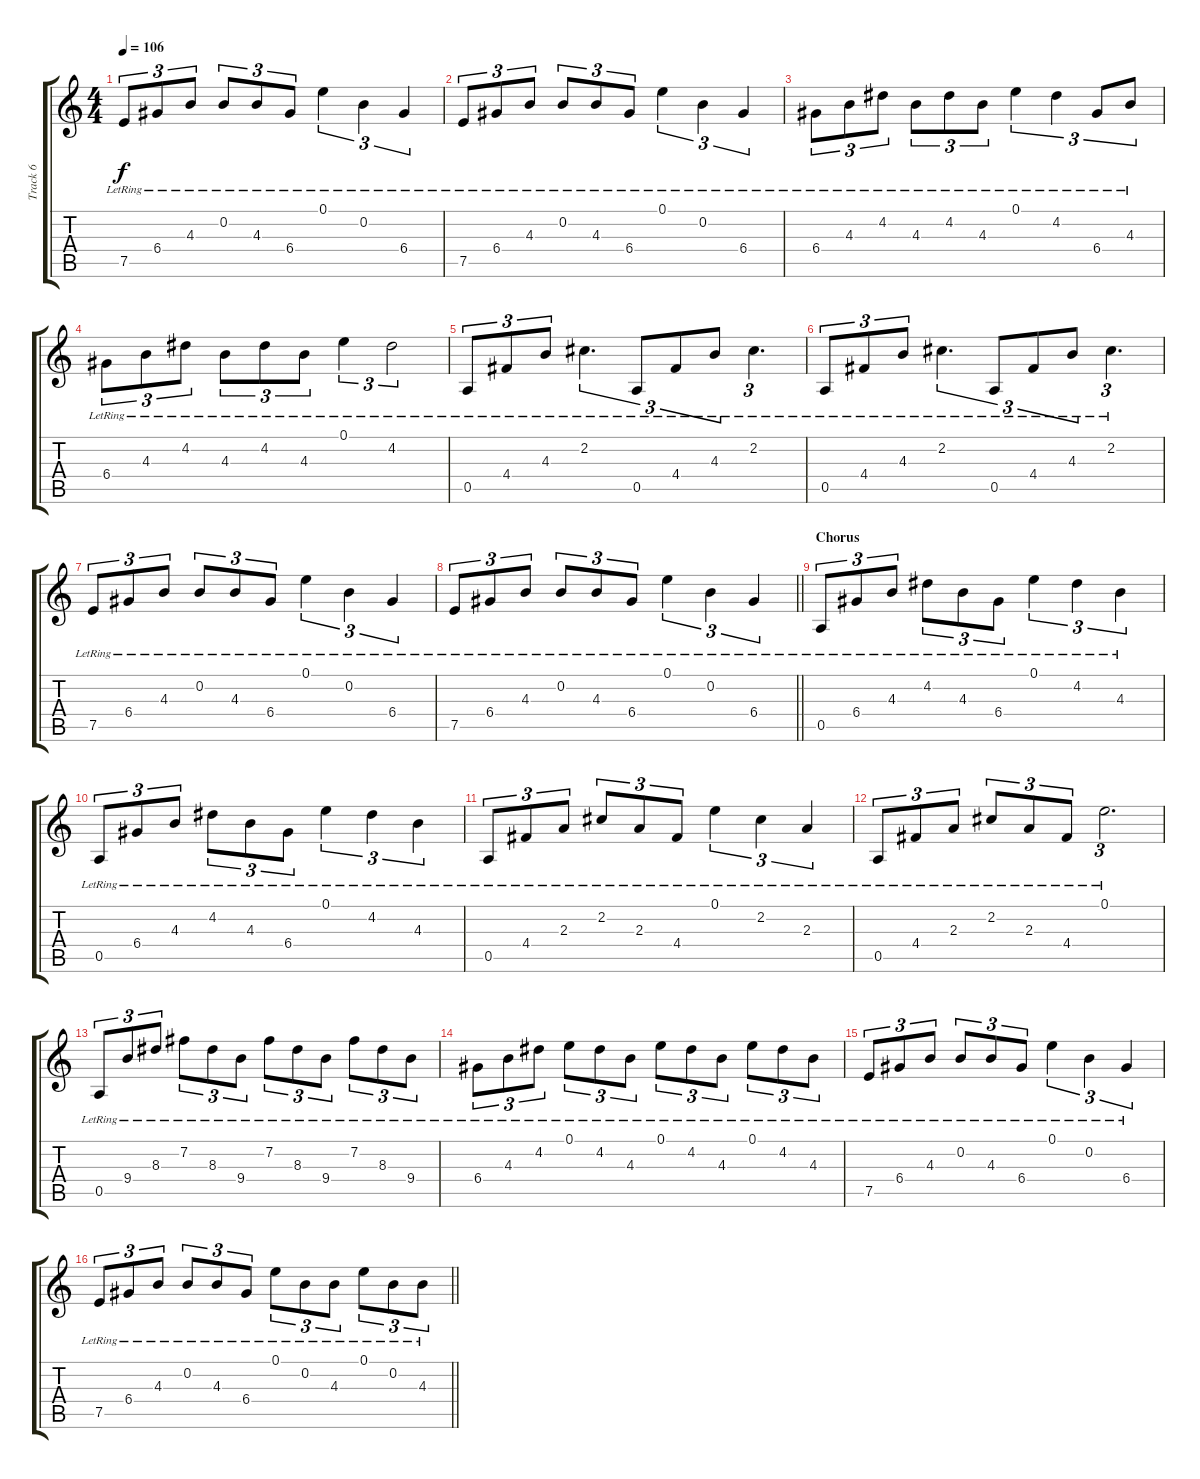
\track ("Track 6" "Track 6") {instrument acousticguitarsteel}
\staff {score tabs}
\tuning (E4 B3 G3 D3 A2 E2) {hide}
\ts (4 4)
\tempo 106
\clef g2
\ks c
7.5{lr}.8{tu (3 2) dy f} 6.4{lr}.8{tu (3 2)} 4.3{lr}.8{tu (3 2)} 0.2{lr}.8{tu (3 2)} 4.3{lr}.8{tu (3 2)} 6.4{lr}.8{tu (3 2)} 0.1{lr}.4{tu (3 2)} 0.2{lr}.4{tu (3 2)} 6.4{lr}.4{tu (3 2)} |
7.5{lr}.8{tu (3 2)} 6.4{lr}.8{tu (3 2)} 4.3{lr}.8{tu (3 2)} 0.2{lr}.8{tu (3 2)} 4.3{lr}.8{tu (3 2)} 6.4{lr}.8{tu (3 2)} 0.1{lr}.4{tu (3 2)} 0.2{lr}.4{tu (3 2)} 6.4{lr}.4{tu (3 2)} |
6.4{lr}.8{tu (3 2)} 4.3{lr}.8{tu (3 2)} 4.2{lr}.8{tu (3 2)} 4.3{lr}.8{tu (3 2)} 4.2{lr}.8{tu (3 2)} 4.3{lr}.8{tu (3 2)} 0.1{lr}.4{tu (3 2)} 4.2{lr}.4{tu (3 2)} 6.4{lr}.8{tu (3 2)} 4.3{lr}.8{tu (3 2)} |
6.4{lr}.8{tu (3 2)} 4.3{lr}.8{tu (3 2)} 4.2{lr}.8{tu (3 2)} 4.3{lr}.8{tu (3 2)} 4.2{lr}.8{tu (3 2)} 4.3{lr}.8{tu (3 2)} 0.1{lr}.4{tu (3 2)} 4.2{lr}.2{tu (3 2)} |
0.5{lr}.8{tu (3 2)} 4.4{lr}.8{tu (3 2)} 4.3{lr}.8{tu (3 2)} 2.2{lr}.4{d tu (3 2)} 0.5{lr}.8{tu (3 2)} 4.4{lr}.8{tu (3 2)} 4.3{lr}.8{tu (3 2)} 2.2{lr}.4{d tu (3 2)} |
0.5{lr}.8{tu (3 2)} 4.4{lr}.8{tu (3 2)} 4.3{lr}.8{tu (3 2)} 2.2{lr}.4{d tu (3 2)} 0.5{lr}.8{tu (3 2)} 4.4{lr}.8{tu (3 2)} 4.3{lr}.8{tu (3 2)} 2.2{lr}.4{d tu (3 2)} |
7.5{lr}.8{tu (3 2)} 6.4{lr}.8{tu (3 2)} 4.3{lr}.8{tu (3 2)} 0.2{lr}.8{tu (3 2)} 4.3{lr}.8{tu (3 2)} 6.4{lr}.8{tu (3 2)} 0.1{lr}.4{tu (3 2)} 0.2{lr}.4{tu (3 2)} 6.4{lr}.4{tu (3 2)} |
\barLineRight lightlight
7.5{lr}.8{tu (3 2)} 6.4{lr}.8{tu (3 2)} 4.3{lr}.8{tu (3 2)} 0.2{lr}.8{tu (3 2)} 4.3{lr}.8{tu (3 2)} 6.4{lr}.8{tu (3 2)} 0.1{lr}.4{tu (3 2)} 0.2{lr}.4{tu (3 2)} 6.4{lr}.4{tu (3 2)} |
\section ("" "Chorus")
0.5{lr}.8{tu (3 2)} 6.4{lr}.8{tu (3 2)} 4.3{lr}.8{tu (3 2)} 4.2{lr}.8{tu (3 2)} 4.3{lr}.8{tu (3 2)} 6.4{lr}.8{tu (3 2)} 0.1{lr}.4{tu (3 2)} 4.2{lr}.4{tu (3 2)} 4.3{lr}.4{tu (3 2)} |
0.5{lr}.8{tu (3 2)} 6.4{lr}.8{tu (3 2)} 4.3{lr}.8{tu (3 2)} 4.2{lr}.8{tu (3 2)} 4.3{lr}.8{tu (3 2)} 6.4{lr}.8{tu (3 2)} 0.1{lr}.4{tu (3 2)} 4.2{lr}.4{tu (3 2)} 4.3{lr}.4{tu (3 2)} |
0.5{lr}.8{tu (3 2)} 4.4{lr}.8{tu (3 2)} 2.3{lr}.8{tu (3 2)} 2.2{lr}.8{tu (3 2)} 2.3{lr}.8{tu (3 2)} 4.4{lr}.8{tu (3 2)} 0.1{lr}.4{tu (3 2)} 2.2{lr}.4{tu (3 2)} 2.3{lr}.4{tu (3 2)} |
0.5{lr}.8{tu (3 2)} 4.4{lr}.8{tu (3 2)} 2.3{lr}.8{tu (3 2)} 2.2{lr}.8{tu (3 2)} 2.3{lr}.8{tu (3 2)} 4.4{lr}.8{tu (3 2)} 0.1{lr}.2{d tu (3 2)} |
0.5{lr}.8{tu (3 2)} 9.4{lr}.8{tu (3 2)} 8.3{lr}.8{tu (3 2)} 7.2{lr}.8{tu (3 2)} 8.3{lr}.8{tu (3 2)} 9.4{lr}.8{tu (3 2)} 7.2{lr}.8{tu (3 2)} 8.3{lr}.8{tu (3 2)} 9.4{lr}.8{tu (3 2)} 7.2{lr}.8{tu (3 2)} 8.3{lr}.8{tu (3 2)} 9.4{lr}.8{tu (3 2)} |
6.4{lr}.8{tu (3 2)} 4.3{lr}.8{tu (3 2)} 4.2{lr}.8{tu (3 2)} 0.1{lr}.8{tu (3 2)} 4.2{lr}.8{tu (3 2)} 4.3{lr}.8{tu (3 2)} 0.1{lr}.8{tu (3 2)} 4.2{lr}.8{tu (3 2)} 4.3{lr}.8{tu (3 2)} 0.1{lr}.8{tu (3 2)} 4.2{lr}.8{tu (3 2)} 4.3{lr}.8{tu (3 2)} |
7.5{lr}.8{tu (3 2)} 6.4{lr}.8{tu (3 2)} 4.3{lr}.8{tu (3 2)} 0.2{lr}.8{tu (3 2)} 4.3{lr}.8{tu (3 2)} 6.4{lr}.8{tu (3 2)} 0.1{lr}.4{tu (3 2)} 0.2{lr}.4{tu (3 2)} 6.4{lr}.4{tu (3 2)} |
\barLineRight lightlight
7.5{lr}.8{tu (3 2)} 6.4{lr}.8{tu (3 2)} 4.3{lr}.8{tu (3 2)} 0.2{lr}.8{tu (3 2)} 4.3{lr}.8{tu (3 2)} 6.4{lr}.8{tu (3 2)} 0.1{lr}.8{tu (3 2)} 0.2{lr}.8{tu (3 2)} 4.3{lr}.8{tu (3 2)} 0.1{lr}.8{tu (3 2)} 0.2{lr}.8{tu (3 2)} 4.3{lr}.8{tu (3 2)}
